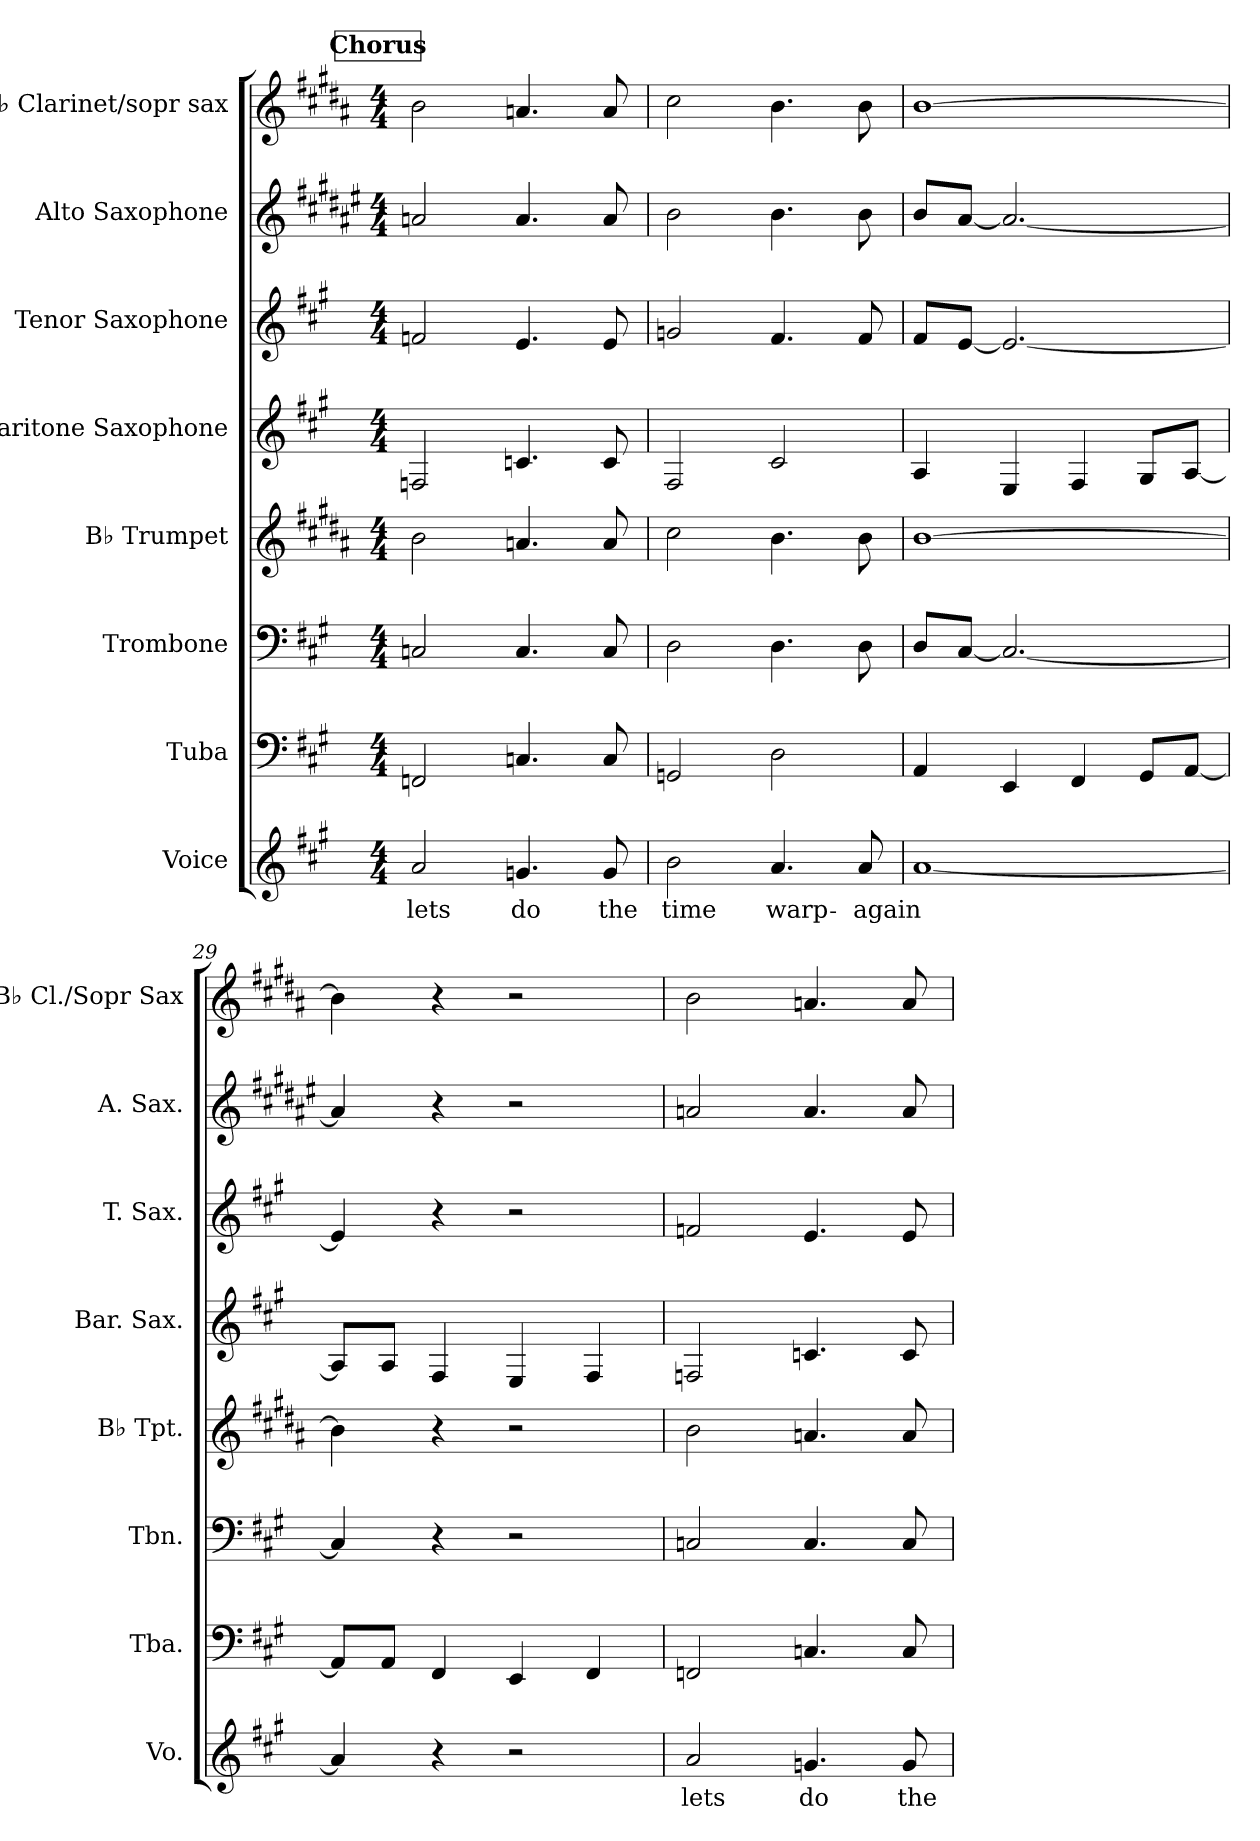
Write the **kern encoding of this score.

**kern	**text	**kern	**kern	**kern	**kern	**kern	**kern	**kern
*part8	*part8	*part7	*part6	*part5	*part4	*part3	*part2	*part1
*staff8	*staff8	*staff7	*staff6	*staff5	*staff4	*staff3	*staff2	*staff1
*I"Voice	*	*I"Tuba	*I"Trombone	*I"B♭ Trumpet	*I"Baritone Saxophone	*I"Tenor Saxophone	*I"Alto Saxophone	*I"B♭ Clarinet/sopr sax
*I'Vo.	*	*I'Tba.	*I'Tbn.	*I'B♭ Tpt.	*I'Bar. Sax.	*I'T. Sax.	*I'A. Sax.	*I'B♭ Cl./Sopr Sax
*clefG2	*	*clefF4	*clefF4	*clefG2	*clefG2	*clefG2	*clefG2	*clefG2
*	*	*	*	*ITrd1c2	*ITrd12c21	*ITrd8c14	*ITrd5c9	*ITrd1c2
*k[f#c#g#]	*	*k[f#c#g#]	*k[f#c#g#]	*k[f#c#g#]	*k[f#c#g#]	*k[f#c#g#]	*k[f#c#g#]	*k[f#c#g#]
*M4/4	*	*M4/4	*M4/4	*M4/4	*M4/4	*M4/4	*M4/4	*M4/4
!!LO:REH:place=s1:a:B:fs=14:t=Chorus
=26	=26	=26	=26	=26	=26	=26	=26	=26
!	!LO:LY:b	!	!	!	!	!	!	!
2a/	lets	2FFn/	2Cn/	2a\	2FFn/	2Fn/	2cn/	2a\
!	!LO:LY:b	!	!	!	!	!	!	!
4.gn/	do	4.Cn/	4.C/	4.gn/	4.Cn/	4.E/	4.c/	4.gn/
!	!LO:LY:b	!	!	!	!	!	!	!
8g/	the	8C/	8C/	8g/	8C/	8E/	8c/	8g/
!!LO:PB:g=z
=27	=27	=27	=27	=27	=27	=27	=27	=27
!	!LO:LY:b	!	!	!	!	!	!	!
2b\	time	2GGn/	2D\	2b\	2FF#/	2Gn/	2d\	2b\
!	!LO:LY:b	!	!	!	!	!	!	!
4.a/	warp-	2D\	4.D\	4.a\	2C#/	4.F#/	4.d\	4.a\
!	!LO:LY:b	!	!	!	!	!	!	!
8a/	-again	.	8D\	8a\	.	8F#/	8d\	8a\
=28	=28	=28	=28	=28	=28	=28	=28	=28
[1a	.	4AA/	8D/L	[1a	4AA/	8F#/L	8d/L	[1a
.	.	.	[8C#/J	.	.	[8E/J	[8c#/J	.
.	.	4EE/	2.C#/_	.	4EE/	2.E/_	2.c#/_	.
.	.	4FF#/	.	.	4FF#/	.	.	.
.	.	8GG#/L	.	.	8GG#/L	.	.	.
.	.	[8AA/J	.	.	[8AA/J	.	.	.
=29	=29	=29	=29	=29	=29	=29	=29	=29
4a/]	.	8AA/L]	4C#/]	4a\]	8AA/L]	4E/]	4c#/]	4a\]
.	.	8AA/J	.	.	8AA/J	.	.	.
4r	.	4FF#/	4r	4r	4FF#/	4r	4r	4r
2r	.	4EE/	2r	2r	4EE/	2r	2r	2r
.	.	4FF#/	.	.	4FF#/	.	.	.
=30	=30	=30	=30	=30	=30	=30	=30	=30
!	!LO:LY:b	!	!	!	!	!	!	!
2a/	lets	2FFn/	2Cn/	2a\	2FFn/	2Fn/	2cn/	2a\
!	!LO:LY:b	!	!	!	!	!	!	!
4.gn/	do	4.Cn/	4.C/	4.gn/	4.Cn/	4.E/	4.c/	4.gn/
!	!LO:LY:b	!	!	!	!	!	!	!
8g/	the	8C/	8C/	8g/	8C/	8E/	8c/	8g/
=	=	=	=	=	=	=	=	=
*-	*-	*-	*-	*-	*-	*-	*-	*-
